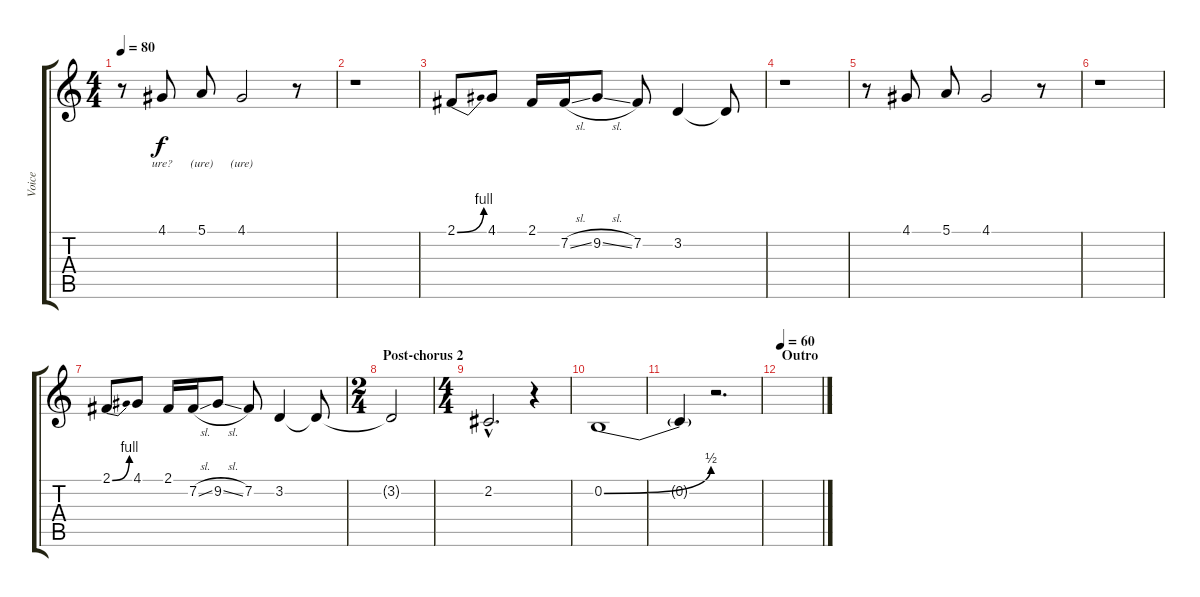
\track ("Voice" "Voice") {instrument clarinet}
\staff {score tabs}
\tuning (E4 B3 G3 D3 A2 E2) {hide}
\ts (4 4)
\tempo 80
\clef g2
\ks c
r.8{dy f} 4.1.8{lyrics (0 "ure?") lyrics (1 "") lyrics (2 "") lyrics (3 "") lyrics (4 "")} 5.1.8{lyrics (0 "(ure)") lyrics (1 "") lyrics (2 "") lyrics (3 "") lyrics (4 "")} 4.1.2{lyrics (0 "(ure)") lyrics (1 "") lyrics (2 "") lyrics (3 "") lyrics (4 "")} r.8 |
r.1 |
2.1{be (bend 0 0 60 4)}.8 4.1.8 2.1.16 7.2{sl}.16 9.2{sl}.8 7.2.8 3.2.4 3.2{t}.8 |
r.1 |
r.8 4.1.8 5.1.8 4.1.2 r.8 |
r.1 |
2.1{be (bend 0 0 60 4)}.8 4.1.8 2.1.16 7.2{sl}.16 9.2{sl}.8 7.2.8 3.2.4 3.2{t}.8 |
\ts (2 4)
\section ("" "Post-chorus 2")
3.2{t}.2 |
\ts (4 4)
2.2{hac}.2{d} r.4 |
0.2{be (bend 0 0 60 2)}.1 |
0.2{t}.4 r.2{d} |
\section ("" "Outro")
\tempo 60
